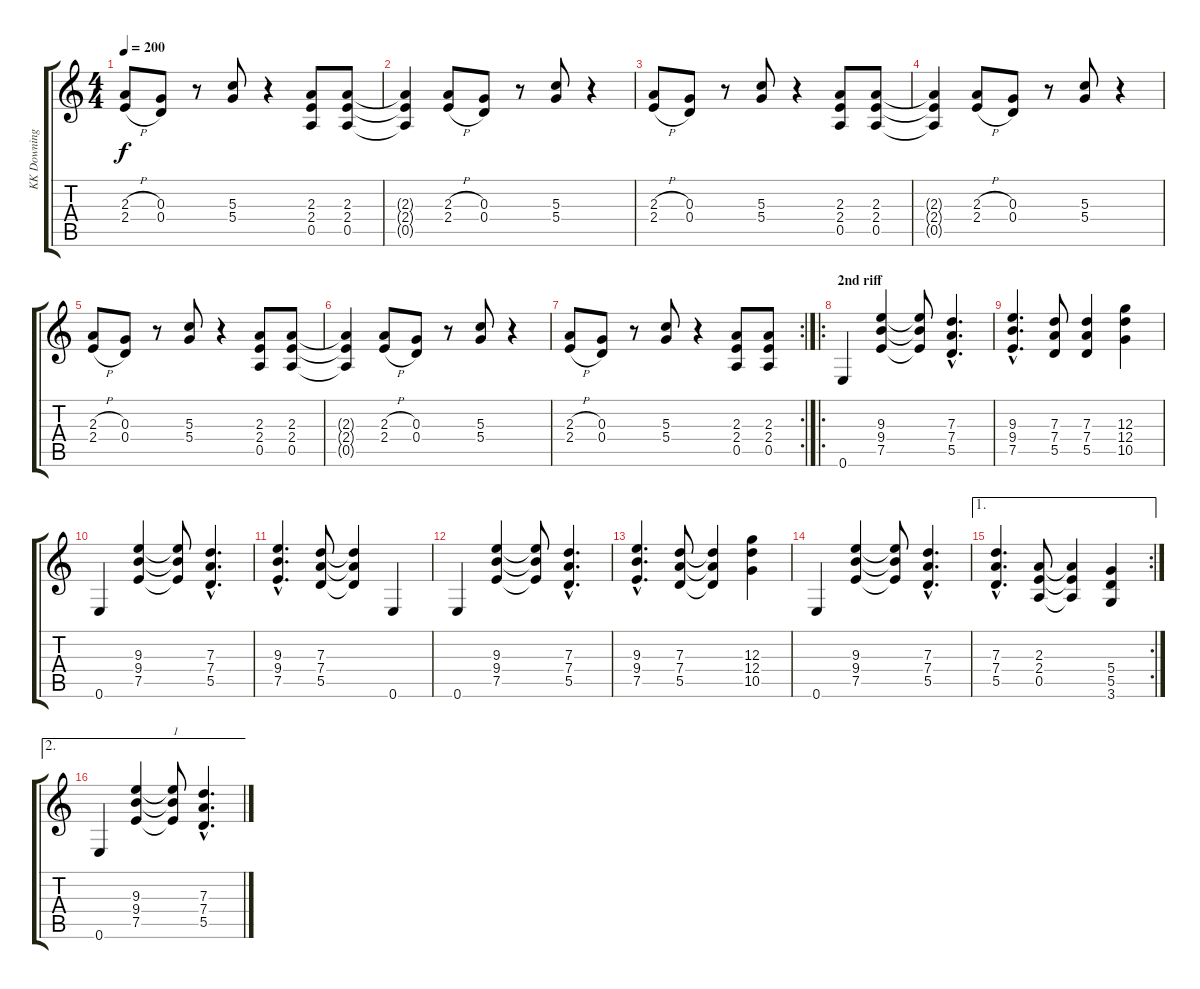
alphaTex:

\track ("KK Downing" "KK Downing") {instrument overdrivenguitar}
\staff {score tabs}
\tuning (E4 B3 G3 D3 A2 E2) {hide}
\ts (4 4)
\tempo 200
\clef g2
\ks c
(2.3{h} 2.4{h}).8{dy f} (0.3 0.4).8 r.8 (5.3 5.4).8 r.4 (2.3 2.4 0.5).8 (2.3 2.4 0.5).8 |
(2.3{t} 2.4{t} 0.5{t}).4 (2.3{h} 2.4{h}).8 (0.3 0.4).8 r.8 (5.3 5.4).8 r.4 |
(2.3{h} 2.4{h}).8 (0.3 0.4).8 r.8 (5.3 5.4).8 r.4 (2.3 2.4 0.5).8 (2.3 2.4 0.5).8 |
(2.3{t} 2.4{t} 0.5{t}).4 (2.3{h} 2.4{h}).8 (0.3 0.4).8 r.8 (5.3 5.4).8 r.4 |
(2.3{h} 2.4{h}).8 (0.3 0.4).8 r.8 (5.3 5.4).8 r.4 (2.3 2.4 0.5).8 (2.3 2.4 0.5).8 |
(2.3{t} 2.4{t} 0.5{t}).4 (2.3{h} 2.4{h}).8 (0.3 0.4).8 r.8 (5.3 5.4).8 r.4 |
\rc 2
(2.3{h} 2.4{h}).8 (0.3 0.4).8 r.8 (5.3 5.4).8 r.4 (2.3 2.4 0.5).8 (2.3 2.4 0.5).8 |
\ro
\section ("" "2nd riff")
0.6.4 (9.3 9.4 7.5).4 (9.3{t} 9.4{t} 7.5{t}).8 (7.3{hac} 7.4{hac} 5.5{hac}).4{d} |
(9.3{hac} 9.4{hac} 7.5{hac}).4{d} (7.3 7.4 5.5).8 (7.3 7.4 5.5).4 (12.3 12.4 10.5).4 |
0.6.4 (9.3 9.4 7.5).4 (9.3{t} 9.4{t} 7.5{t}).8 (7.3{hac} 7.4{hac} 5.5{hac}).4{d} |
(9.3{hac} 9.4{hac} 7.5{hac}).4{d} (7.3 7.4 5.5).8 (7.3{t} 7.4{t} 5.5{t}).4 0.6.4 |
0.6.4 (9.3 9.4 7.5).4 (9.3{t} 9.4{t} 7.5{t}).8 (7.3{hac} 7.4{hac} 5.5{hac}).4{d} |
(9.3{hac} 9.4{hac} 7.5{hac}).4{d} (7.3 7.4 5.5).8 (7.3{t} 7.4{t} 5.5{t}).4 (12.3 12.4 10.5).4 |
0.6.4 (9.3 9.4 7.5).4 (9.3{t} 9.4{t} 7.5{t}).8 (7.3{hac} 7.4{hac} 5.5{hac}).4{d} |
\ae 1
\rc 2
(7.3{hac} 7.4{hac} 5.5{hac}).4{d} (2.3 2.4 0.5).8 (2.3{t} 2.4{t} 0.5{t}).4 (5.4 5.5 3.6).4 |
\ae 2
0.6.4 (9.3 9.4 7.5).4 (9.3{t} 9.4{t} 7.5{t}).8{txt "1"} (7.3{hac} 7.4{hac} 5.5{hac}).4{d}
